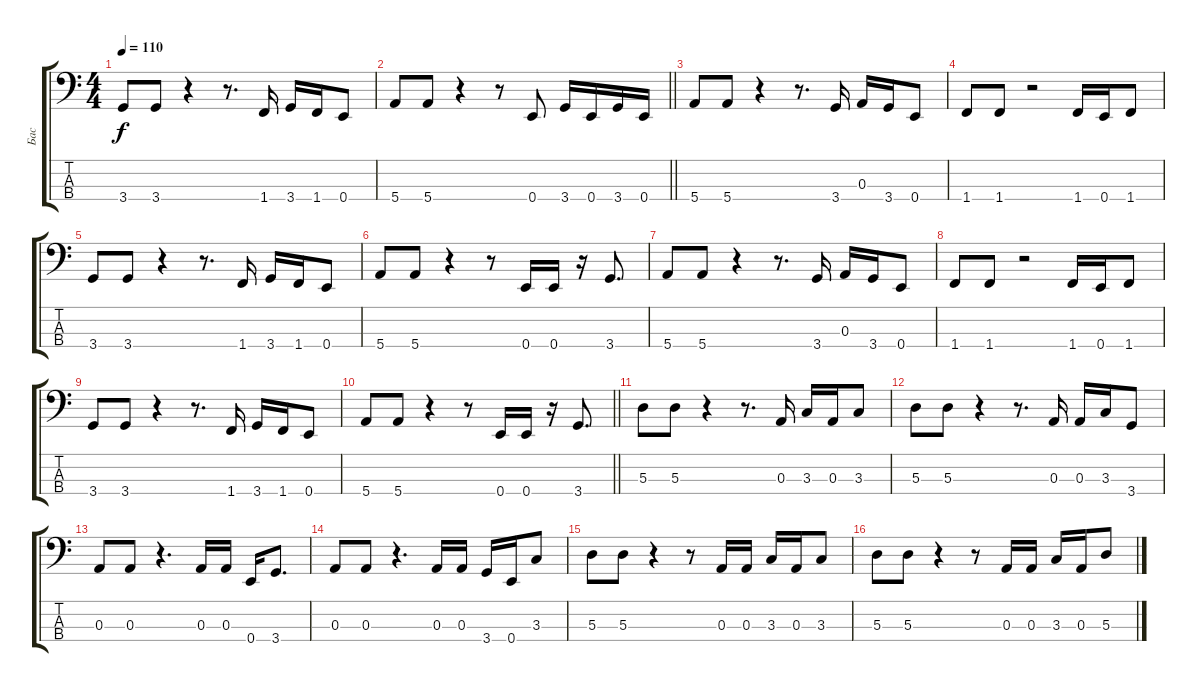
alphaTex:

\track ("Бас" "Бас") {instrument electricbassfinger}
\staff {score tabs}
\tuning (G2 D2 A1 E1) {hide}
\ts (4 4)
\tempo 110
\clef f4
\ks c
3.4.8{dy f} 3.4.8 r.4 r.8{d} 1.4.16 3.4.16 1.4.16 0.4.8 |
\barLineRight lightlight
5.4.8 5.4.8 r.4 r.8 0.4.8 3.4.16 0.4.16 3.4.16 0.4.16 |
\section ("" "")
5.4.8 5.4.8 r.4 r.8{d} 3.4.16 0.3.16 3.4.16 0.4.8 |
1.4.8 1.4.8 r.2 1.4.16 0.4.16 1.4.8 |
3.4.8 3.4.8 r.4 r.8{d} 1.4.16 3.4.16 1.4.16 0.4.8 |
5.4.8 5.4.8 r.4 r.8 0.4.16 0.4.16 r.16 3.4.8{d} |
5.4.8 5.4.8 r.4 r.8{d} 3.4.16 0.3.16 3.4.16 0.4.8 |
1.4.8 1.4.8 r.2 1.4.16 0.4.16 1.4.8 |
3.4.8 3.4.8 r.4 r.8{d} 1.4.16 3.4.16 1.4.16 0.4.8 |
\barLineRight lightlight
5.4.8 5.4.8 r.4 r.8 0.4.16 0.4.16 r.16 3.4.8{d} |
5.3.8 5.3.8 r.4 r.8{d} 0.3.16 3.3.16 0.3.16 3.3.8 |
5.3.8 5.3.8 r.4 r.8{d} 0.3.16 0.3.16 3.3.16 3.4.8 |
0.3.8 0.3.8 r.4{d} 0.3.16 0.3.16 0.4.16 3.4.8{d} |
0.3.8 0.3.8 r.4{d} 0.3.16 0.3.16 3.4.16 0.4.16 3.3.8 |
5.3.8 5.3.8 r.4 r.8 0.3.16 0.3.16 3.3.16 0.3.16 3.3.8 |
5.3.8 5.3.8 r.4 r.8 0.3.16 0.3.16 3.3.16 0.3.16 5.3.8
